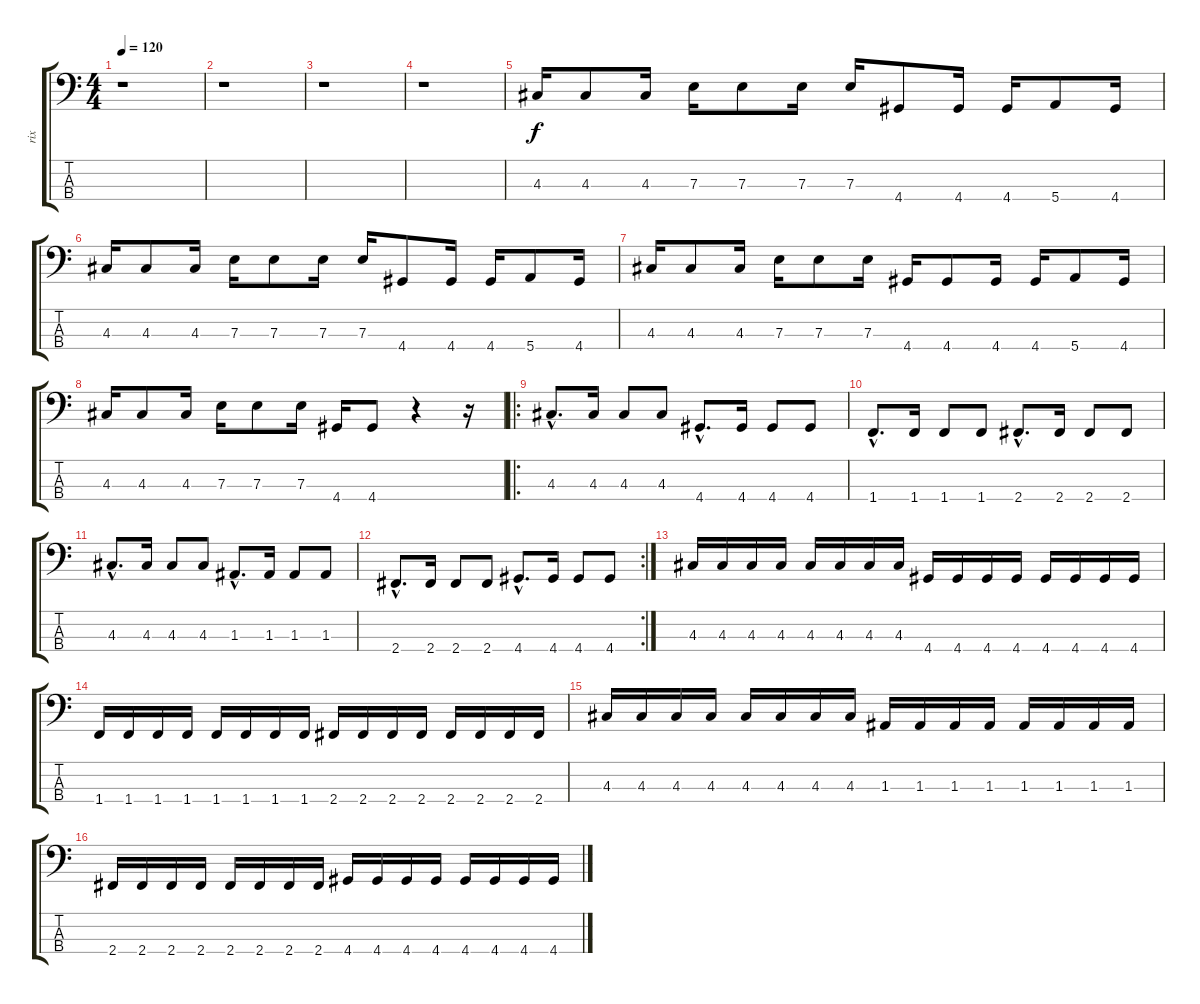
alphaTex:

\track ("rix" "rix") {instrument electricbasspick}
\staff {score tabs}
\tuning (G2 D2 A1 E1) {hide}
\ts (4 4)
\tempo 120
\clef f4
\ks c
r.1{dy f instrument electricbasspick} |
r.1 |
r.1 |
r.1 |
4.3.16 4.3.8 4.3.16 7.3.16 7.3.8 7.3.16 7.3.16 4.4.8 4.4.16 4.4.16 5.4.8 4.4.16 |
4.3.16 4.3.8 4.3.16 7.3.16 7.3.8 7.3.16 7.3.16 4.4.8 4.4.16 4.4.16 5.4.8 4.4.16 |
4.3.16 4.3.8 4.3.16 7.3.16 7.3.8 7.3.16 4.4.16 4.4.8 4.4.16 4.4.16 5.4.8 4.4.16 |
4.3.16 4.3.8 4.3.16 7.3.16 7.3.8 7.3.16 4.4.16 4.4.8 r.4 r.16 |
\ro
4.3{hac}.8{d} 4.3.16 4.3.8 4.3.8 4.4{hac}.8{d} 4.4.16 4.4.8 4.4.8 |
1.4{hac}.8{d} 1.4.16 1.4.8 1.4.8 2.4{hac}.8{d} 2.4.16 2.4.8 2.4.8 |
4.3{hac}.8{d} 4.3.16 4.3.8 4.3.8 1.3{hac}.8{d} 1.3.16 1.3.8 1.3.8 |
\rc 2
2.4{hac}.8{d} 2.4.16 2.4.8 2.4.8 4.4{hac}.8{d} 4.4.16 4.4.8 4.4.8 |
4.3.16 4.3.16 4.3.16 4.3.16 4.3.16 4.3.16 4.3.16 4.3.16 4.4.16 4.4.16 4.4.16 4.4.16 4.4.16 4.4.16 4.4.16 4.4.16 |
1.4.16 1.4.16 1.4.16 1.4.16 1.4.16 1.4.16 1.4.16 1.4.16 2.4.16 2.4.16 2.4.16 2.4.16 2.4.16 2.4.16 2.4.16 2.4.16 |
4.3.16 4.3.16 4.3.16 4.3.16 4.3.16 4.3.16 4.3.16 4.3.16 1.3.16 1.3.16 1.3.16 1.3.16 1.3.16 1.3.16 1.3.16 1.3.16 |
2.4.16 2.4.16 2.4.16 2.4.16 2.4.16 2.4.16 2.4.16 2.4.16 4.4.16 4.4.16 4.4.16 4.4.16 4.4.16 4.4.16 4.4.16 4.4.16
